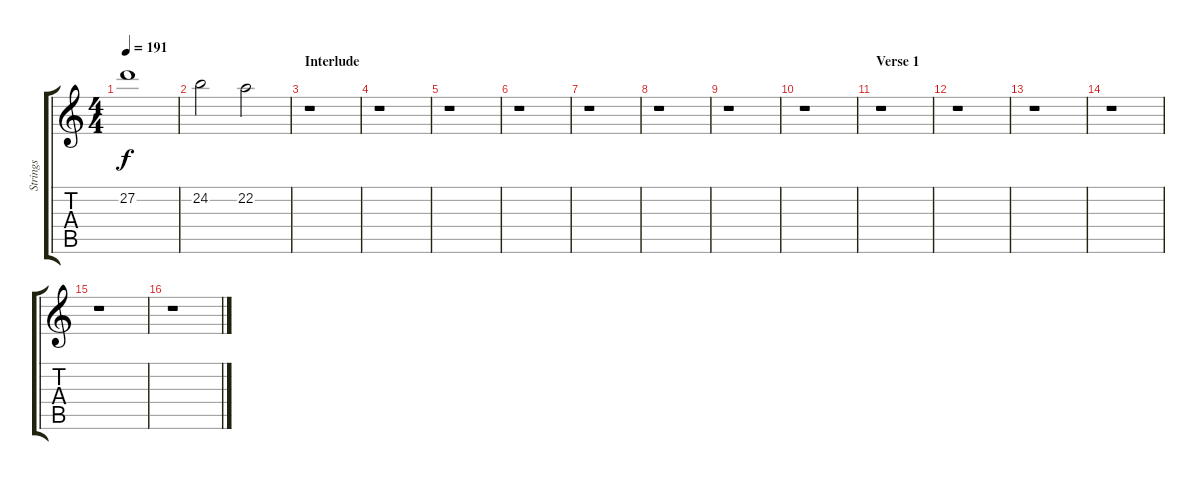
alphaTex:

\track ("Strings" "Strings") {instrument stringensemble1}
\staff {score tabs}
\tuning (E4 B3 G3 D3 A2 E2) {hide}
\ts (4 4)
\tempo 191
\clef g2
\ks c
27.2.1{dy f volume 7} |
24.2.2 22.2.2 |
\section ("" "Interlude")
r.1 |
r.1 |
r.1 |
r.1 |
r.1 |
r.1 |
r.1 |
r.1 |
\section ("" "Verse 1")
r.1 |
r.1 |
r.1 |
r.1 |
r.1 |
r.1
